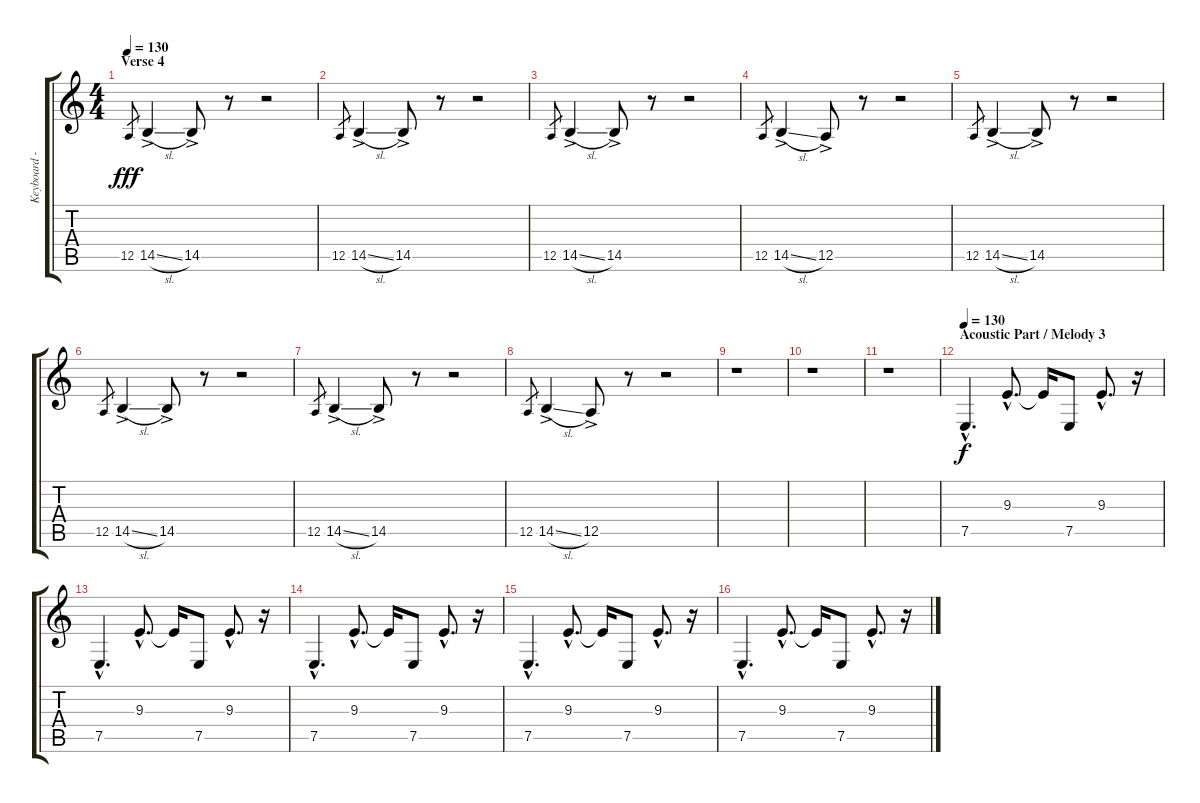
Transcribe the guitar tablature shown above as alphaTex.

\track ("Keyboard - Background" "Keyboard -") {instrument voiceoohs}
\staff {score tabs}
\tuning (E4 B3 G3 D3 A2 E2) {hide}
\ts (4 4)
\section ("" "Verse 4")
\tempo 130
\clef g2
\ks c
12.5.8{gr dy fff} 14.5{sl ac}.4 14.5{ac}.8 r.8 r.2 |
12.5.8{gr} 14.5{sl ac}.4 14.5{ac}.8 r.8 r.2 |
12.5.8{gr} 14.5{sl ac}.4 14.5{ac}.8 r.8 r.2 |
12.5.8{gr} 14.5{sl ac}.4 12.5{ac}.8 r.8 r.2 |
12.5.8{gr} 14.5{sl ac}.4 14.5{ac}.8 r.8 r.2 |
12.5.8{gr} 14.5{sl ac}.4 14.5{ac}.8 r.8 r.2 |
12.5.8{gr} 14.5{sl ac}.4 14.5{ac}.8 r.8 r.2 |
12.5.8{gr} 14.5{sl ac}.4 12.5{ac}.8 r.8 r.2 |
r.1 |
r.1 |
r.1 |
\section ("" "Acoustic Part / Melody 3")
\tempo 130
7.5{hac}.4{d dy f volume 13 instrument harpsichord} 9.3{hac}.8{d} 9.3{t}.16 7.5.8 9.3{hac}.8{d} r.16 |
7.5{hac}.4{d volume 13 instrument harpsichord} 9.3{hac}.8{d} 9.3{t}.16 7.5.8 9.3{hac}.8{d} r.16 |
7.5{hac}.4{d volume 13 instrument harpsichord} 9.3{hac}.8{d} 9.3{t}.16 7.5.8 9.3{hac}.8{d} r.16 |
7.5{hac}.4{d volume 13 instrument harpsichord} 9.3{hac}.8{d} 9.3{t}.16 7.5.8 9.3{hac}.8{d} r.16 |
7.5{hac}.4{d volume 13 instrument harpsichord} 9.3{hac}.8{d} 9.3{t}.16 7.5.8 9.3{hac}.8{d} r.16
